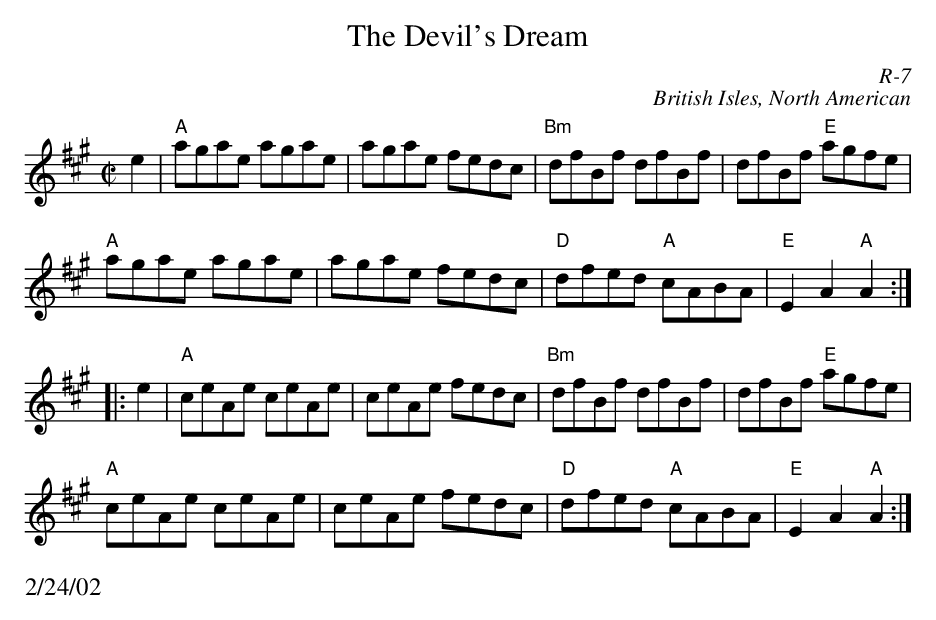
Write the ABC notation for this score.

X:1
T: Devil's Dream, The
C: R-7
C: British Isles, North American
M: C|
K: A
e2| "A"agae agae| agae fedc| "Bm"dfBf dfBf| dfBf "E"agfe|
    "A"agae agae| agae fedc| "D"dfed "A"cABA| "E"E2A2 "A"A2 :|
|:\
e2| "A"ceAe ceAe| ceAe fedc| "Bm"dfBf dfBf| dfBf "E"agfe|
    "A"ceAe ceAe| ceAe fedc| "D"dfed "A"cABA| "E"E2A2 "A"A2 :|
